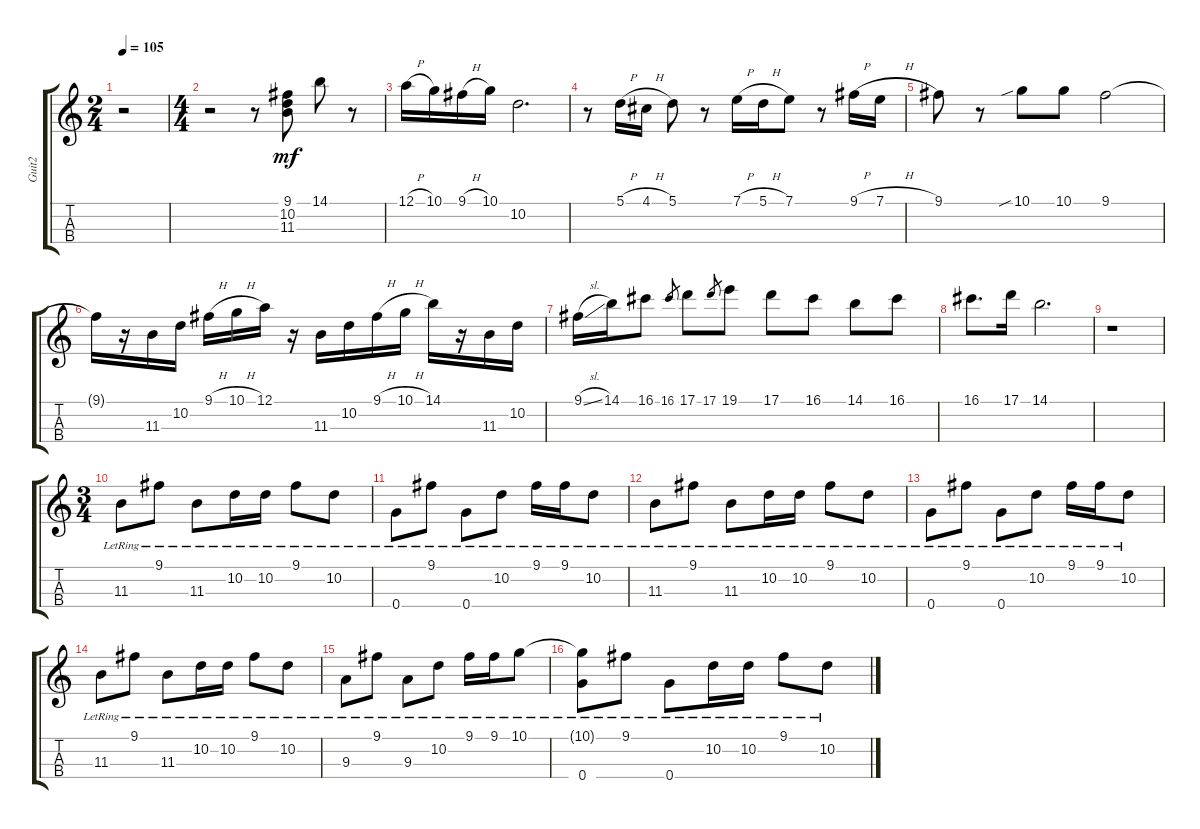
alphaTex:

\track ("Guit2" "Guit2") {instrument shamisen}
\staff {score tabs}
\tuning (A4 E4 C4 G4) {hide}
\ts (2 4)
\tempo 105
\clef g2
\ks c
r.2{dy mf} |
\ts (4 4)
r.2 r.8 (9.1 10.2 11.3).8 14.1.8 r.8 |
12.1{h}.16 10.1.16 9.1{h}.16 10.1.16 10.2.2{d} |
r.8 5.1{h}.16 4.1{h}.16 5.1.8 r.8 7.1{h}.16 5.1{h}.16 7.1.8 r.8 9.1{h}.16 7.1{h}.16 |
9.1.8 r.8 10.1{sib}.8 10.1.8 9.1.2 |
9.1{t}.16 r.16 11.3.16 10.2.16 9.1{h}.16 10.1{h}.16 12.1.16 r.16 11.3.16 10.2.16 9.1{h}.16 10.1{h}.16 14.1.16 r.16 11.3.16 10.2.16 |
9.1{sl}.16 14.1.16 16.1.8 16.1.8{gr} 17.1.8 17.1.8{gr} 19.1.8 17.1.8 16.1.8 14.1.8 16.1.8 |
16.1.8{d} 17.1.16 14.1.2{d} |
r.1 |
\ts (3 4)
11.3{lr}.8 9.1{lr}.8 11.3{lr}.8 10.2{lr}.16 10.2{lr}.16 9.1{lr}.8 10.2{lr}.8 |
0.4{lr}.8 9.1{lr}.8 0.4{lr}.8 10.2{lr}.8 9.1{lr}.16 9.1{lr}.16 10.2{lr}.8 |
11.3{lr}.8 9.1{lr}.8 11.3{lr}.8 10.2{lr}.16 10.2{lr}.16 9.1{lr}.8 10.2{lr}.8 |
0.4{lr}.8 9.1{lr}.8 0.4{lr}.8 10.2{lr}.8 9.1{lr}.16 9.1{lr}.16 10.2{lr}.8 |
11.3{lr}.8 9.1{lr}.8 11.3{lr}.8 10.2{lr}.16 10.2{lr}.16 9.1{lr}.8 10.2{lr}.8 |
9.3{lr}.8 9.1{lr}.8 9.3{lr}.8 10.2{lr}.8 9.1{lr}.16 9.1{lr}.16 10.1{lr}.8 |
(10.1{lr t} 0.4{lr}).8 9.1{lr}.8 0.4{lr}.8 10.2{lr}.16 10.2{lr}.16 9.1{lr}.8 10.2{lr}.8
